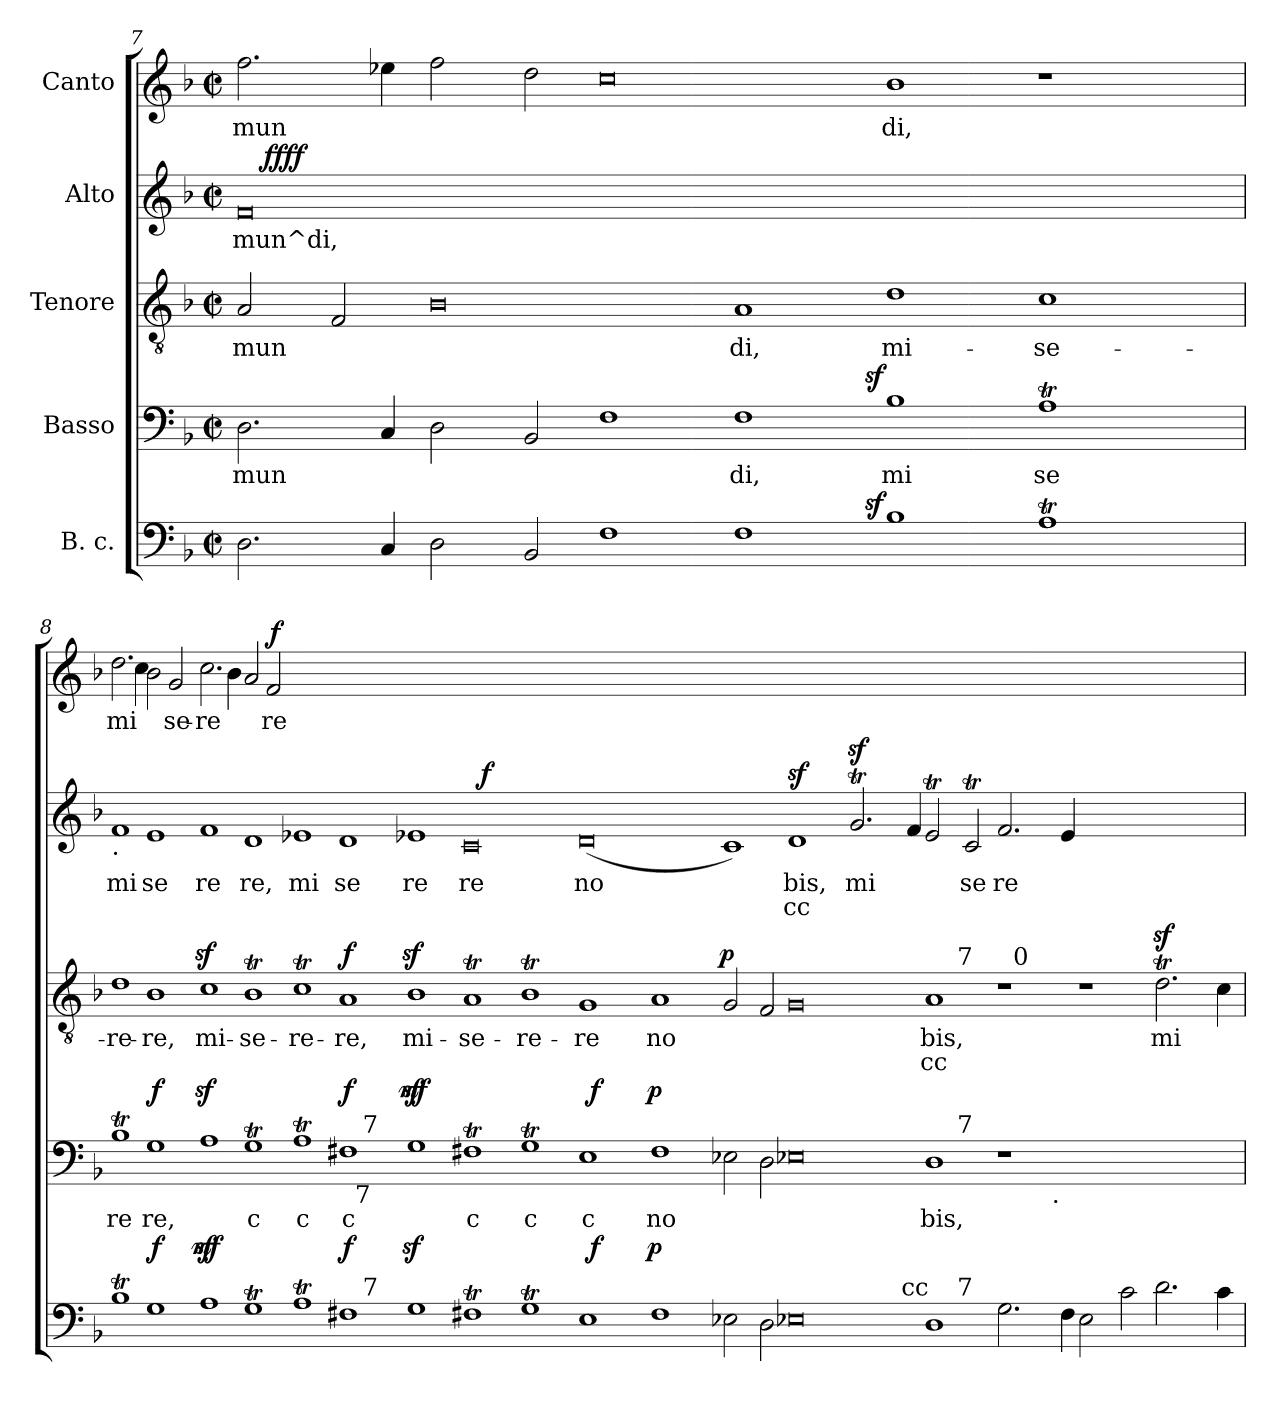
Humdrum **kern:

**kern	**dynam	**kern	**text	**dynam	**kern	**text	**text	**dynam	**kern	**text	**text	**dynam	**kern	**text	**dynam
*part5	*part5	*part4	*part4	*part4	*part3	*part3	*part3	*part3	*part2	*part2	*part2	*part2	*part1	*part1	*part1
*staff5	*staff5	*staff4	*staff4	*staff4	*staff3	*staff3	*staff3	*staff3	*staff2	*staff2	*staff2	*staff2	*staff1	*staff1	*staff1
*I"B. c.	*	*I"Basso	*	*	*I"Tenore	*	*	*	*I"Alto	*	*	*	*I"Canto	*	*
*clefF4	*	*clefF4	*	*	*clefGv2	*	*	*	*clefG2	*	*	*	*clefG2	*	*
*k[b-]	*	*k[b-]	*	*	*k[b-]	*	*	*	*k[b-]	*	*	*	*k[b-]	*	*
*F:	*	*F:	*	*	*F:	*	*	*	*F:	*	*	*	*F:	*	*
*M2/2	*	*M2/2	*	*	*M2/2	*	*	*	*M2/2	*	*	*	*M2/2	*	*
*met(c|)	*	*met(c|)	*	*	*met(c|)	*	*	*	*met(c|)	*	*	*	*met(c|)	*	*
=7	=7	=7	=7	=7	=7	=7	=7	=7	=7	=7	=7	=7	=7	=7	=7
!	!	!	!LO:LY:b:cj	!	!	!LO:LY:b:cj	!	!	!	!LO:LY:b:cj	!	!	!	!LO:LY:b:cj	!
*^	*	*^	*	*	*	*	*	*	*^	*	*	*	*	*	*
2.D\	1ryy	.	2.D\	1ryy	mun	.	2A/	mun-	.	.	0f	16.ryy	mun^di,	.	.	2.ff\	mun	.
!	!	!	!	!	!	!	!	!	!	!	!	!	!	!	!LO:DY:b	!	!	!
.	.	.	.	.	.	.	.	.	.	.	.	1ryy	.	.	ffff	.	.	.
!	!	!	!	!	!	!	!	!LO:LY:b:cj	!	!	!	!	!	!	!	!	!	!
.	.	.	.	.	.	.	2F/	--	.	.	.	.	.	.	.	.	.	.
!	!	!	!	!	!LO:LY:b:cj	!	!	!	!	!	!	!	!	!	!	!	!LO:LY:b:cj	!
4C/	.	.	4C/	.	.	.	.	.	.	.	.	.	.	.	.	4ee-X\	.	.
!	!	!	!	!	!LO:LY:b:cj	!	!	!LO:LY:b:cj	!	!	!	!	!	!	!	!	!LO:LY:b:cj	!
2D\	1ryy	.	2D\	1ryy	.	.	0B-	--	.	.	.	.	.	.	.	2ff\	.	.
.	.	.	.	.	.	.	.	.	.	.	.	1ryy	.	.	.	.	.	.
!	!	!	!	!	!LO:LY:b:cj	!	!	!	!	!	!	!	!	!	!	!	!LO:LY:b:cj	!
2BB-/	.	.	2BB-/	.	.	.	.	.	.	.	.	.	.	.	.	2dd\	.	.
!	!	!	!	!	!LO:LY:b:cj	!	!	!	!	!	!	!	!	!	!	!	!LO:LY:b:cj	!
1F	1ryy	.	1F	1ryy	.	.	.	.	.	.	00ryy	.	.	.	.	0cc	.	.
.	.	.	.	.	.	.	.	.	.	.	.	1ryy	.	.	.	.	.	.
!	!	!	!	!	!LO:LY:b:cj	!	!	!LO:LY:b:cj	!	!	!	!	!	!	!	!	!	!
1F	2...ryy	.	1F	2...ryy	di,	.	1A	-di,	.	.	.	.	.	.	.	.	.	.
.	.	.	.	.	.	.	.	.	.	.	.	1ryy	.	.	.	.	.	.
!	!	!LO:DY:a	!	!	!	!LO:DY:a	!	!	!	!	!	!	!	!	!	!	!	!
.	1ryy	sf	.	1ryy	.	sf	.	.	.	.	.	.	.	.	.	.	.	.
!	!	!	!	!	!LO:LY:b:cj	!	!	!LO:LY:b:cj	!	!	!	!	!	!	!	!	!LO:LY:b:cj	!
1B->	.	.	1B->	.	mi	.	1d	mi-	.	.	.	.	.	.	.	1b-	di,	.
.	.	.	.	.	.	.	.	.	.	.	.	1ryy	.	.	.	.	.	.
.	1ryy	.	.	1ryy	.	.	.	.	.	.	.	.	.	.	.	.	.	.
!	!	!	!	!	!LO:LY:b:cj	!	!	!LO:LY:b:cj	!	!	!	!	!	!	!	!	!	!
1At	.	.	1At	.	se	.	1c	-se-	.	.	.	.	.	.	.	1r	.	.
.	.	.	.	.	.	.	.	.	.	.	.	2ryy	.	.	.	.	.	.
.	.	.	.	.	.	.	.	.	.	.	.	4ryy	.	.	.	.	.	.
.	.	.	.	.	.	.	.	.	.	.	.	8ryy	.	.	.	.	.	.
.	16ryy	.	.	16ryy	.	.	.	.	.	.	.	.	.	.	.	.	.	.
.	.	.	.	.	.	.	.	.	.	.	.	32ryy	.	.	.	.	.	.
!!LO:PB:g=z
=8	=8	=8	=8	=8	=8	=8	=8	=8	=8	=8	=8	=8	=8	=8	=8	=8	=8	=8
!	!	!	!	!	!	!	!	!	!	!	!	!	!	!	!	!LO:TX:b:t=.	!	!
!	!	!	!	!	!	!	!	!	!	!	!	!	!	!	!	!LO:TX:b:t=.	!	!
!	!	!	!	!	!	!	!	!	!	!	!	!	!	!	!	!LO:TX:b:t=.	!	!
!	!	!	!	!	!	!	!	!	!	!	!	!	!	!	!	!LO:TX:b:t=.	!	!
!	!	!	!	!	!	!	!	!	!	!	!	!	!	!	!	!LO:TX:b:t=.	!	!
!	!	!	!	!	!	!	!	!	!	!	!	!	!	!	!	!LO:TX:b:t=.	!	!
!	!	!	!	!	!	!	!	!	!	!	!	!	!	!	!	!LO:TX:b:t=.	!	!
!	!	!	!	!	!	!	!	!	!	!	!LO:TX:b:t=.	!	!	!	!	!	!	!
!	!	!	!	!	!LO:LY:b:cj	!	!	!LO:LY:b:cj	!LO:LY:b:cj	!	!	!	!LO:LY:b:cj	!LO:LY:b:cj	!	!	!LO:LY:b:cj	!
*^	*	*	*^	*	*	*	*^	*	*	*	*	*	*	*	*	*^	*	*
*	*	*^	*	*	*	*^	*	*	*	*^	*	*	*	*	*	*	*	*	*	*	*	*
*	*	*	*^	*	*	*	*	*^	*	*	*	*	*^	*	*	*	*	*	*	*	*	*	*	*	*
*	*	*	*	*^	*	*	*	*	*	*^	*	*	*	*	*	*^	*	*	*	*	*	*	*	*	*	*	*	*
*	*	*	*	*	*^	*	*	*	*	*	*	*^	*	*	*	*	*	*	*^	*	*	*	*	*	*	*	*	*	*	*	*
*	*	*	*	*	*	*^	*	*	*	*	*	*	*	*^	*	*	*	*	*	*	*	*	*	*	*	*	*	*	*	*	*	*	*	*
*	*	*	*	*	*	*	*^	*	*	*	*	*	*	*	*	*^	*	*	*	*	*	*	*	*	*	*	*	*	*	*	*	*	*	*	*	*
*	*	*	*	*	*	*	*	*^	*	*	*	*	*	*	*	*	*	*^	*	*	*	*	*	*	*	*	*	*	*	*	*	*	*	*	*	*	*	*
*	*	*	*	*	*	*	*	*	*	*	*	*	*	*	*	*	*	*	*	*^	*	*	*	*	*	*	*	*	*	*	*	*	*	*	*	*	*	*	*	*
1B-T>	1ryy	1ryy	1ryy	1ryy	1ryy	1ryy	1ryy	1ryy	1ryy	.	1B-T>	1ryy	1ryy	1ryy	1ryy	1ryy	1ryy	1ryy	1ryy	1ryy	1ryy	re	.	1d	1ryy	1ryy	1ryy	1ryy	1ryy	-re-	-	.	1f	1ryy	mi	.	.	2.dd<\	1ryy	mi-	.
!	!	!	!	!	!	!	!	!	!	!	!	!	!	!	!	!	!	!	!	!	!	!	!	!	!	!	!	!	!	!	!	!	!	!	!	!	!	!	!	!LO:LY:b:cj	!
.	.	.	.	.	.	.	.	.	.	.	.	.	.	.	.	.	.	.	.	.	.	.	.	.	.	.	.	.	.	.	.	.	.	.	.	.	.	4cc\	.	--	.
!	!	!	!	!	!	!	!	!	!	!	!	!	!	!	!	!	!	!	!	!	!	!LO:LY:b:cj	!	!	!	!	!	!	!	!LO:LY:b:cj	!LO:LY:b:cj	!	!	!	!LO:LY:b:cj	!LO:LY:b:cj	!	!	!	!LO:LY:b:cj	!
1G	16ryy	2ryy	2...ryy	1ryy	1ryy	1ryy	1ryy	1ryy	1ryy	.	1G	16ryy	2...ryy	1ryy	1ryy	1ryy	1ryy	1ryy	1ryy	1ryy	1ryy	re,	.	1B-	2...ryy	1ryy	1ryy	1ryy	1ryy	re,	.	.	1e	1ryy	se	.	.	2b-\	1ryy	--	.
!	!	!	!	!	!	!	!	!	!	!LO:DY:a	!	!	!	!	!	!	!	!	!	!	!	!	!LO:DY:a	!	!	!	!	!	!	!	!	!	!	!	!	!	!	!	!	!	!
.	1ryy	.	.	.	.	.	.	.	.	f	.	1ryy	.	.	.	.	.	.	.	.	.	.	f	.	.	.	.	.	.	.	.	.	.	.	.	.	.	.	.	.	.
!	!	!	!	!	!	!	!	!	!	!	!	!	!	!	!	!	!	!	!	!	!	!	!	!	!	!	!	!	!	!	!	!	!	!	!	!	!	!	!	!LO:LY:b:cj	!
.	.	4ryy	.	.	.	.	.	.	.	.	.	.	.	.	.	.	.	.	.	.	.	.	.	.	.	.	.	.	.	.	.	.	.	.	.	.	.	2g/	.	-se-	.
.	.	8ryy	.	.	.	.	.	.	.	.	.	.	.	.	.	.	.	.	.	.	.	.	.	.	.	.	.	.	.	.	.	.	.	.	.	.	.	.	.	.	.
.	.	32.ryy	.	.	.	.	.	.	.	.	.	.	.	.	.	.	.	.	.	.	.	.	.	.	.	.	.	.	.	.	.	.	.	.	.	.	.	.	.	.	.
!	!	!	!	!	!	!	!	!	!	!LO:DY:a	!	!	!	!	!	!	!	!	!	!	!	!	!	!	!	!	!	!	!	!	!	!	!	!	!	!	!	!	!	!	!
.	.	1ryy	.	.	.	.	.	.	.	mf	.	.	.	.	.	.	.	.	.	.	.	.	.	.	.	.	.	.	.	.	.	.	.	.	.	.	.	.	.	.	.
!	!	!	!	!	!	!	!	!	!	!LO:DY:a	!	!	!	!	!	!	!	!	!	!	!	!	!LO:DY:a	!	!	!	!	!	!	!	!	!LO:DY:a	!	!	!	!	!	!	!	!	!
.	.	.	1ryy	.	.	.	.	.	.	sf	.	.	1ryy	.	.	.	.	.	.	.	.	.	sf	.	1ryy	.	.	.	.	.	.	sf	.	.	.	.	.	.	.	.	.
!	!	!	!	!	!	!	!	!	!	!	!	!	!	!	!	!	!	!	!	!	!	!LO:LY:b:cj	!	!	!	!	!	!	!	!LO:LY:b:cj	!LO:LY:b:cj	!	!	!	!LO:LY:b:cj	!LO:LY:b:cj	!	!	!	!LO:LY:b:cj	!
1A>	.	.	.	1ryy	1ryy	1ryy	1ryy	1ryy	1ryy	.	1A>	.	.	1ryy	1ryy	1ryy	1ryy	1ryy	1ryy	1ryy	1ryy	.	.	1c>	.	1ryy	1ryy	1ryy	1ryy	mi-	-	.	1f	1ryy	re	.	.	2.cc\	1ryy	-re-	.
.	1ryy	.	.	.	.	.	.	.	.	.	.	1ryy	.	.	.	.	.	.	.	.	.	.	.	.	.	.	.	.	.	.	.	.	.	.	.	.	.	.	.	.	.
!	!	!	!	!	!	!	!	!	!	!	!	!	!	!	!	!	!	!	!	!	!	!	!	!	!	!	!	!	!	!	!	!	!	!	!	!	!	!	!	!LO:LY:b:cj	!
.	.	.	.	.	.	.	.	.	.	.	.	.	.	.	.	.	.	.	.	.	.	.	.	.	.	.	.	.	.	.	.	.	.	.	.	.	.	4b-\	.	--	.
.	.	1ryy	.	.	.	.	.	.	.	.	.	.	.	.	.	.	.	.	.	.	.	.	.	.	.	.	.	.	.	.	.	.	.	.	.	.	.	.	.	.	.
.	.	.	1ryy	.	.	.	.	.	.	.	.	.	1ryy	.	.	.	.	.	.	.	.	.	.	.	1ryy	.	.	.	.	.	.	.	.	.	.	.	.	.	.	.	.
!	!	!	!	!	!	!	!	!	!	!	!	!	!	!	!	!	!	!	!	!	!	!LO:LY:b:cj	!	!	!	!	!	!	!	!LO:LY:b:cj	!LO:LY:b:cj	!	!	!	!LO:LY:b:cj	!LO:LY:b:cj	!	!	!	!LO:LY:b:cj	!
1GT	.	.	.	1ryy	1ryy	1ryy	1ryy	1ryy	1ryy	.	1GT	.	.	1ryy	1ryy	1ryy	1ryy	1ryy	1ryy	1ryy	1ryy	c	.	1B-T	.	1ryy	1ryy	1ryy	1ryy	se-	-	.	1d	1ryy	re,	.	.	2a/	2ryy	--	.
.	1ryy	.	.	.	.	.	.	.	.	.	.	1ryy	.	.	.	.	.	.	.	.	.	.	.	.	.	.	.	.	.	.	.	.	.	.	.	.	.	.	.	.	.
!	!	!	!	!	!	!	!	!	!	!	!	!	!	!	!	!	!	!	!	!	!	!	!	!	!	!	!	!	!	!	!	!	!	!	!	!	!	!	!	!LO:LY:b:cj	!
.	.	.	.	.	.	.	.	.	.	.	.	.	.	.	.	.	.	.	.	.	.	.	.	.	.	.	.	.	.	.	.	.	.	.	.	.	.	2f/	32.ryy	-re	.
!	!	!	!	!	!	!	!	!	!	!	!	!	!	!	!	!	!	!	!	!	!	!	!	!	!	!	!	!	!	!	!	!	!	!	!	!	!	!	!	!	!LO:DY:b
.	.	.	.	.	.	.	.	.	.	.	.	.	.	.	.	.	.	.	.	.	.	.	.	.	.	.	.	.	.	.	.	.	.	.	.	.	.	.	1ryy	.	f
.	.	1ryy	.	.	.	.	.	.	.	.	.	.	.	.	.	.	.	.	.	.	.	.	.	.	.	.	.	.	.	.	.	.	.	.	.	.	.	.	.	.	.
.	.	.	1ryy	.	.	.	.	.	.	.	.	.	1ryy	.	.	.	.	.	.	.	.	.	.	.	1ryy	.	.	.	.	.	.	.	.	.	.	.	.	.	.	.	.
!	!	!	!	!	!	!	!	!	!	!	!	!	!	!	!	!	!	!	!	!	!	!LO:LY:b:cj	!	!	!	!	!	!	!	!LO:LY:b:cj	!LO:LY:b:cj	!	!	!	!LO:LY:b:cj	!LO:LY:b:cj	!	!	!	!	!
1At>	.	.	.	1ryy	1ryy	1ryy	1ryy	1ryy	1ryy	.	1At>	.	.	1ryy	1ryy	1ryy	1ryy	1ryy	1ryy	1ryy	1ryy	c	.	1cT>	.	1ryy	1ryy	1ryy	1ryy	re-	-	.	1e-X	1ryy	mi	.	.	1%14ryy	.	.	.
.	1ryy	.	.	.	.	.	.	.	.	.	.	1ryy	.	.	.	.	.	.	.	.	.	.	.	.	.	.	.	.	.	.	.	.	.	.	.	.	.	.	.	.	.
.	.	.	.	.	.	.	.	.	.	.	.	.	.	.	.	.	.	.	.	.	.	.	.	.	.	.	.	.	.	.	.	.	.	.	.	.	.	.	1ryy	.	.
.	.	1ryy	.	.	.	.	.	.	.	.	.	.	.	.	.	.	.	.	.	.	.	.	.	.	.	.	.	.	.	.	.	.	.	.	.	.	.	.	.	.	.
.	.	.	1ryy	.	.	.	.	.	.	.	.	.	1ryy	.	.	.	.	.	.	.	.	.	.	.	1ryy	.	.	.	.	.	.	.	.	.	.	.	.	.	.	.	.
!	!	!	!	!	!	!	!	!	!	!	!	!	!	!	!	!	!	!	!	!	!	!LO:LY:b:cj	!	!	!	!	!	!	!	!LO:LY:b:cj	!LO:LY:b:cj	!	!	!	!LO:LY:b:cj	!LO:LY:b:cj	!	!	!	!	!
1F#X	.	.	.	32.ryy	1ryy	1ryy	4ryy	1ryy	1ryy	.	1F#X	.	.	32.ryy	2ryy	1ryy	1ryy	8..ryy	4ryy	1ryy	1ryy	c	.	1A	.	32.ryy	1ryy	1ryy	1ryy	re,	.	.	1d	1ryy	se	.	.	.	.	.	.
!	!	!	!	!	!	!	!	!	!	!LO:DY:a	!	!	!	!	!	!	!	!	!	!	!	!	!LO:DY:a	!	!	!	!	!	!	!	!	!LO:DY:a	!	!	!	!	!	!	!	!	!
.	.	.	.	1ryy	.	.	.	.	.	f	.	.	.	1ryy	.	.	.	.	.	.	.	.	f	.	.	1ryy	.	.	.	.	.	f	.	.	.	.	.	.	.	.	.
.	1ryy	.	.	.	.	.	.	.	.	.	.	1ryy	.	.	.	.	.	.	.	.	.	.	.	.	.	.	.	.	.	.	.	.	.	.	.	.	.	.	.	.	.
!	!	!	!	!	!	!	!	!	!	!	!	!	!	!	!	!	!	!LO:TX:b:t=7	!	!	!	!	!	!	!	!	!	!	!	!	!	!	!	!	!	!	!	!	!	!	!
.	.	.	.	.	.	.	.	.	.	.	.	.	.	.	.	.	.	1ryy	.	.	.	.	.	.	.	.	.	.	.	.	.	.	.	.	.	.	.	.	.	.	.
.	.	.	.	.	.	.	32.ryy	.	.	.	.	.	.	.	.	.	.	.	32.ryy	.	.	.	.	.	.	.	.	.	.	.	.	.	.	.	.	.	.	.	.	.	.
!	!	!	!	!	!	!	!	!	!	!	!	!	!	!	!	!	!	!	!LO:TX:a:t=7	!	!	!	!	!	!	!	!	!	!	!	!	!	!	!	!	!	!	!	!	!	!
!	!	!	!	!	!	!	!LO:TX:a:t=7	!	!	!	!	!	!	!	!	!	!	!	!	!	!	!	!	!	!	!	!	!	!	!	!	!	!	!	!	!	!	!	!	!	!
.	.	.	.	.	.	.	1ryy	.	.	.	.	.	.	.	.	.	.	.	1ryy	.	.	.	.	.	.	.	.	.	.	.	.	.	.	.	.	.	.	.	.	.	.
.	.	.	.	.	.	.	.	.	.	.	.	.	.	.	4ryy	.	.	.	.	.	.	.	.	.	.	.	.	.	.	.	.	.	.	.	.	.	.	.	.	.	.
.	.	.	.	.	.	.	.	.	.	.	.	.	.	.	.	.	.	.	.	.	.	.	.	.	.	.	.	.	.	.	.	.	.	.	.	.	.	.	1ryy	.	.
.	.	.	.	.	.	.	.	.	.	.	.	.	.	.	8ryy	.	.	.	.	.	.	.	.	.	.	.	.	.	.	.	.	.	.	.	.	.	.	.	.	.	.
.	.	.	.	.	.	.	.	.	.	.	.	.	.	.	32.ryy	.	.	.	.	.	.	.	.	.	.	.	.	.	.	.	.	.	.	.	.	.	.	.	.	.	.
!	!	!	!	!	!	!	!	!	!	!	!	!	!	!	!	!	!	!	!	!	!	!	!LO:DY:b	!	!	!	!	!	!	!	!	!	!	!	!	!	!	!	!	!	!
.	.	1ryy	.	.	.	.	.	.	.	.	.	.	.	.	1ryy	.	.	.	.	.	.	.	mf	.	.	.	.	.	.	.	.	.	.	.	.	.	.	.	.	.	.
!	!	!	!	!	!	!	!	!	!	!LO:DY:a	!	!	!	!	!	!	!	!	!	!	!	!	!LO:DY:a	!	!	!	!	!	!	!	!	!LO:DY:a	!	!	!	!	!	!	!	!	!
.	.	.	1ryy	.	.	.	.	.	.	sf	.	.	1ryy	.	.	.	.	.	.	.	.	.	sf	.	1ryy	.	.	.	.	.	.	sf	.	.	.	.	.	.	.	.	.
!	!	!	!	!	!	!	!	!	!	!	!	!	!	!	!	!	!	!	!	!	!	!LO:LY:b:cj	!	!	!	!	!	!	!	!LO:LY:b:cj	!LO:LY:b:cj	!	!	!	!LO:LY:b:cj	!LO:LY:b:cj	!	!	!	!	!
1G>	.	.	.	.	1ryy	1ryy	.	1ryy	1ryy	.	1G>	.	.	.	.	1ryy	1ryy	.	.	1ryy	1ryy	.	.	1B->	.	.	1ryy	1ryy	1ryy	mi-	-	.	1e-X	1ryy	re	.	.	.	.	.	.
.	.	.	.	1ryy	.	.	.	.	.	.	.	.	.	1ryy	.	.	.	.	.	.	.	.	.	.	.	1ryy	.	.	.	.	.	.	.	.	.	.	.	.	.	.	.
.	1ryy	.	.	.	.	.	.	.	.	.	.	1ryy	.	.	.	.	.	.	.	.	.	.	.	.	.	.	.	.	.	.	.	.	.	.	.	.	.	.	.	.	.
.	.	.	.	.	.	.	.	.	.	.	.	.	.	.	.	.	.	1ryy	.	.	.	.	.	.	.	.	.	.	.	.	.	.	.	.	.	.	.	.	.	.	.
.	.	.	.	.	.	.	1ryy	.	.	.	.	.	.	.	.	.	.	.	1ryy	.	.	.	.	.	.	.	.	.	.	.	.	.	.	.	.	.	.	.	.	.	.
.	.	.	.	.	.	.	.	.	.	.	.	.	.	.	.	.	.	.	.	.	.	.	.	.	.	.	.	.	.	.	.	.	.	.	.	.	.	.	1ryy	.	.
.	.	1ryy	.	.	.	.	.	.	.	.	.	.	.	.	1ryy	.	.	.	.	.	.	.	.	.	.	.	.	.	.	.	.	.	.	.	.	.	.	.	.	.	.
.	.	.	1ryy	.	.	.	.	.	.	.	.	.	1ryy	.	.	.	.	.	.	.	.	.	.	.	1ryy	.	.	.	.	.	.	.	.	.	.	.	.	.	.	.	.
!	!	!	!	!	!	!	!	!	!	!	!	!	!	!	!	!	!	!	!	!	!	!LO:LY:b:cj	!	!	!	!	!	!	!	!LO:LY:b:cj	!LO:LY:b:cj	!	!	!	!LO:LY:b:cj	!LO:LY:b:cj	!	!	!	!	!
1F#Xt	.	.	.	.	1ryy	1ryy	.	1ryy	1ryy	.	1F#Xt	.	.	.	.	1ryy	1ryy	.	.	1ryy	1ryy	c	.	1At	.	.	1ryy	1ryy	1ryy	se-	-	.	0c	8...ryy	re	.	.	.	.	.	.
.	.	.	.	1ryy	.	.	.	.	.	.	.	.	.	1ryy	.	.	.	.	.	.	.	.	.	.	.	1ryy	.	.	.	.	.	.	.	.	.	.	.	.	.	.	.
.	1ryy	.	.	.	.	.	.	.	.	.	.	1ryy	.	.	.	.	.	.	.	.	.	.	.	.	.	.	.	.	.	.	.	.	.	.	.	.	.	.	.	.	.
.	.	.	.	.	.	.	.	.	.	.	.	.	.	.	.	.	.	1ryy	.	.	.	.	.	.	.	.	.	.	.	.	.	.	.	.	.	.	.	.	.	.	.
!	!	!	!	!	!	!	!	!	!	!	!	!	!	!	!	!	!	!	!	!	!	!	!	!	!	!	!	!	!	!	!	!	!	!	!	!	!LO:DY:b	!	!	!	!
.	.	.	.	.	.	.	.	.	.	.	.	.	.	.	.	.	.	.	.	.	.	.	.	.	.	.	.	.	.	.	.	.	.	1ryy	.	.	f	.	.	.	.
.	.	.	.	.	.	.	1ryy	.	.	.	.	.	.	.	.	.	.	.	1ryy	.	.	.	.	.	.	.	.	.	.	.	.	.	.	.	.	.	.	.	.	.	.
.	.	.	.	.	.	.	.	.	.	.	.	.	.	.	.	.	.	.	.	.	.	.	.	.	.	.	.	.	.	.	.	.	.	.	.	.	.	.	1ryy	.	.
.	.	1ryy	.	.	.	.	.	.	.	.	.	.	.	.	1ryy	.	.	.	.	.	.	.	.	.	.	.	.	.	.	.	.	.	.	.	.	.	.	.	.	.	.
.	.	.	1ryy	.	.	.	.	.	.	.	.	.	1ryy	.	.	.	.	.	.	.	.	.	.	.	1ryy	.	.	.	.	.	.	.	.	.	.	.	.	.	.	.	.
!	!	!	!	!	!	!	!	!	!	!	!	!	!	!	!	!	!	!	!	!	!	!LO:LY:b:cj	!	!	!	!	!	!	!	!LO:LY:b:cj	!LO:LY:b:cj	!	!	!	!	!	!	!	!	!	!
1GT>	.	.	.	.	1ryy	1ryy	.	1ryy	1ryy	.	1GT>	.	.	.	.	1ryy	1ryy	.	.	1ryy	1ryy	c	.	1B-T>	.	.	1ryy	1ryy	1ryy	re-	-	.	.	.	.	.	.	.	.	.	.
.	.	.	.	1ryy	.	.	.	.	.	.	.	.	.	1ryy	.	.	.	.	.	.	.	.	.	.	.	1ryy	.	.	.	.	.	.	.	.	.	.	.	.	.	.	.
.	1ryy	.	.	.	.	.	.	.	.	.	.	1ryy	.	.	.	.	.	.	.	.	.	.	.	.	.	.	.	.	.	.	.	.	.	.	.	.	.	.	.	.	.
.	.	.	.	.	.	.	.	.	.	.	.	.	.	.	.	.	.	1ryy	.	.	.	.	.	.	.	.	.	.	.	.	.	.	.	.	.	.	.	.	.	.	.
.	.	.	.	.	.	.	.	.	.	.	.	.	.	.	.	.	.	.	.	.	.	.	.	.	.	.	.	.	.	.	.	.	.	1ryy	.	.	.	.	.	.	.
.	.	.	.	.	.	.	1ryy	.	.	.	.	.	.	.	.	.	.	.	1ryy	.	.	.	.	.	.	.	.	.	.	.	.	.	.	.	.	.	.	.	.	.	.
.	.	.	.	.	.	.	.	.	.	.	.	.	.	.	.	.	.	.	.	.	.	.	.	.	.	.	.	.	.	.	.	.	.	.	.	.	.	.	1ryy	.	.
.	.	1ryy	.	.	.	.	.	.	.	.	.	.	.	.	1ryy	.	.	.	.	.	.	.	.	.	.	.	.	.	.	.	.	.	.	.	.	.	.	.	.	.	.
.	.	.	1ryy	.	.	.	.	.	.	.	.	.	1ryy	.	.	.	.	.	.	.	.	.	.	.	1ryy	.	.	.	.	.	.	.	.	.	.	.	.	.	.	.	.
!	!	!	!	!	!	!	!	!	!	!	!	!	!	!	!	!	!	!	!	!	!	!LO:LY:b:cj	!	!	!	!	!	!	!	!LO:LY:b:cj	!LO:LY:b:cj	!	!	!	!LO:LY:b:cj	!LO:LY:b:cj	!	!	!	!	!
1E	.	.	.	.	8ryy	2ryy	.	1ryy	1ryy	.	1E	.	.	.	.	8ryy	2ryy	.	.	1ryy	1ryy	c	.	1G	.	.	1ryy	1ryy	1ryy	re	.	.	(<0d	.	no	.	.	.	.	.	.
.	.	.	.	1ryy	.	.	.	.	.	.	.	.	.	1ryy	.	.	.	.	.	.	.	.	.	.	.	1ryy	.	.	.	.	.	.	.	.	.	.	.	.	.	.	.
.	1ryy	.	.	.	.	.	.	.	.	.	.	1ryy	.	.	.	.	.	.	.	.	.	.	.	.	.	.	.	.	.	.	.	.	.	.	.	.	.	.	.	.	.
!	!	!	!	!	!	!	!	!	!	!LO:DY:a	!	!	!	!	!	!	!	!	!	!	!	!	!LO:DY:a	!	!	!	!	!	!	!	!	!	!	!	!	!	!	!	!	!	!
.	.	.	.	.	1ryy	.	.	.	.	f	.	.	.	.	.	1ryy	.	.	.	.	.	.	f	.	.	.	.	.	.	.	.	.	.	.	.	.	.	.	.	.	.
.	.	.	.	.	.	.	.	.	.	.	.	.	.	.	.	.	.	1ryy	.	.	.	.	.	.	.	.	.	.	.	.	.	.	.	.	.	.	.	.	.	.	.
.	.	.	.	.	.	.	.	.	.	.	.	.	.	.	.	.	.	.	.	.	.	.	.	.	.	.	.	.	.	.	.	.	.	1ryy	.	.	.	.	.	.	.
.	.	.	.	.	.	.	1ryy	.	.	.	.	.	.	.	.	.	.	.	1ryy	.	.	.	.	.	.	.	.	.	.	.	.	.	.	.	.	.	.	.	.	.	.
.	.	.	.	.	.	4ryy	.	.	.	.	.	.	.	.	.	.	4ryy	.	.	.	.	.	.	.	.	.	.	.	.	.	.	.	.	.	.	.	.	.	.	.	.
.	.	.	.	.	.	.	.	.	.	.	.	.	.	.	.	.	.	.	.	.	.	.	.	.	.	.	.	.	.	.	.	.	.	.	.	.	.	.	1ryy	.	.
.	.	.	.	.	.	8ryy	.	.	.	.	.	.	.	.	.	.	8ryy	.	.	.	.	.	.	.	.	.	.	.	.	.	.	.	.	.	.	.	.	.	.	.	.
.	.	.	.	.	.	16ryy	.	.	.	.	.	.	.	.	.	.	16ryy	.	.	.	.	.	.	.	.	.	.	.	.	.	.	.	.	.	.	.	.	.	.	.	.
.	.	1ryy	.	.	.	.	.	.	.	.	.	.	.	.	1ryy	.	.	.	.	.	.	.	.	.	.	.	.	.	.	.	.	.	.	.	.	.	.	.	.	.	.
.	.	.	1ryy	.	.	64ryy	.	.	.	.	.	.	1ryy	.	.	.	64ryy	.	.	.	.	.	.	.	1ryy	.	.	.	.	.	.	.	.	.	.	.	.	.	.	.	.
!	!	!	!	!	!	!	!	!	!	!LO:DY:a	!	!	!	!	!	!	!	!	!	!	!	!	!LO:DY:a	!	!	!	!	!	!	!	!	!	!	!	!	!	!	!	!	!	!
.	.	.	.	.	.	1ryy	.	.	.	p	.	.	.	.	.	.	1ryy	.	.	.	.	.	p	.	.	.	.	.	.	.	.	.	.	.	.	.	.	.	.	.	.
!	!	!	!	!	!	!	!	!	!	!	!	!	!	!	!	!	!	!	!	!	!	!LO:LY:b:cj	!	!	!	!	!	!	!	!LO:LY:b:cj	!LO:LY:b:cj	!	!	!	!	!	!	!	!	!	!
1F#	.	.	.	.	.	.	.	1ryy	1ryy	.	1F#	.	.	.	.	.	.	.	.	1ryy	1ryy	no	.	1A	.	.	2ryy	1ryy	1ryy	no-	-	.	.	.	.	.	.	.	.	.	.
.	.	.	.	1ryy	.	.	.	.	.	.	.	.	.	1ryy	.	.	.	.	.	.	.	.	.	.	.	1ryy	.	.	.	.	.	.	.	.	.	.	.	.	.	.	.
.	1ryy	.	.	.	.	.	.	.	.	.	.	1ryy	.	.	.	.	.	.	.	.	.	.	.	.	.	.	.	.	.	.	.	.	.	.	.	.	.	.	.	.	.
.	.	.	.	.	1ryy	.	.	.	.	.	.	.	.	.	.	1ryy	.	.	.	.	.	.	.	.	.	.	.	.	.	.	.	.	.	.	.	.	.	.	.	.	.
.	.	.	.	.	.	.	.	.	.	.	.	.	.	.	.	.	.	1ryy	.	.	.	.	.	.	.	.	.	.	.	.	.	.	.	.	.	.	.	.	.	.	.
.	.	.	.	.	.	.	.	.	.	.	.	.	.	.	.	.	.	.	.	.	.	.	.	.	.	.	.	.	.	.	.	.	.	1ryy	.	.	.	.	.	.	.
.	.	.	.	.	.	.	1ryy	.	.	.	.	.	.	.	.	.	.	.	1ryy	.	.	.	.	.	.	.	.	.	.	.	.	.	.	.	.	.	.	.	.	.	.
.	.	.	.	.	.	.	.	.	.	.	.	.	.	.	.	.	.	.	.	.	.	.	.	.	.	.	4ryy	.	.	.	.	.	.	.	.	.	.	.	.	.	.
.	.	.	.	.	.	.	.	.	.	.	.	.	.	.	.	.	.	.	.	.	.	.	.	.	.	.	.	.	.	.	.	.	.	.	.	.	.	.	1ryy	.	.
.	.	.	.	.	.	.	.	.	.	.	.	.	.	.	.	.	.	.	.	.	.	.	.	.	.	.	8ryy	.	.	.	.	.	.	.	.	.	.	.	.	.	.
.	.	.	.	.	.	.	.	.	.	.	.	.	.	.	.	.	.	.	.	.	.	.	.	.	.	.	16ryy	.	.	.	.	.	.	.	.	.	.	.	.	.	.
.	.	1ryy	.	.	.	.	.	.	.	.	.	.	.	.	1ryy	.	.	.	.	.	.	.	.	.	.	.	.	.	.	.	.	.	.	.	.	.	.	.	.	.	.
.	.	.	1ryy	.	.	.	.	.	.	.	.	.	1ryy	.	.	.	.	.	.	.	.	.	.	.	1ryy	.	64ryy	.	.	.	.	.	.	.	.	.	.	.	.	.	.
!	!	!	!	!	!	!	!	!	!	!	!	!	!	!	!	!	!	!	!	!	!	!	!	!	!	!	!	!	!	!	!	!LO:DY:a	!	!	!	!	!	!	!	!	!
.	.	.	.	.	.	1ryy	.	.	.	.	.	.	.	.	.	.	1ryy	.	.	.	.	.	.	.	.	.	1ryy	.	.	.	.	p	.	.	.	.	.	.	.	.	.
!	!	!	!	!	!	!	!	!	!	!	!	!	!	!	!	!	!	!	!	!	!	!LO:LY:b:cj	!	!	!	!	!	!	!	!LO:LY:b:cj	!LO:LY:b:cj	!	!	!	!LO:LY:b:cj	!LO:LY:b:cj	!	!	!	!	!
2E-X\	.	.	.	.	.	.	.	1ryy	1ryy	.	2E-X\	.	.	.	.	.	.	.	.	1ryy	1ryy	.	.	2G/	.	.	.	1ryy	1ryy	-	-	.	1c)	.	.	.	.	.	.	.	.
.	.	.	.	1ryy	.	.	.	.	.	.	.	.	.	1ryy	.	.	.	.	.	.	.	.	.	.	.	1ryy	.	.	.	.	.	.	.	.	.	.	.	.	.	.	.
.	1ryy	.	.	.	.	.	.	.	.	.	.	1ryy	.	.	.	.	.	.	.	.	.	.	.	.	.	.	.	.	.	.	.	.	.	.	.	.	.	.	.	.	.
.	.	.	.	.	1ryy	.	.	.	.	.	.	.	.	.	.	1ryy	.	.	.	.	.	.	.	.	.	.	.	.	.	.	.	.	.	.	.	.	.	.	.	.	.
.	.	.	.	.	.	.	.	.	.	.	.	.	.	.	.	.	.	1ryy	.	.	.	.	.	.	.	.	.	.	.	.	.	.	.	.	.	.	.	.	.	.	.
.	.	.	.	.	.	.	.	.	.	.	.	.	.	.	.	.	.	.	.	.	.	.	.	.	.	.	.	.	.	.	.	.	.	1ryy	.	.	.	.	.	.	.
.	.	.	.	.	.	.	1ryy	.	.	.	.	.	.	.	.	.	.	.	1ryy	.	.	.	.	.	.	.	.	.	.	.	.	.	.	.	.	.	.	.	.	.	.
!	!	!	!	!	!	!	!	!	!	!	!	!	!	!	!	!	!	!	!	!	!	!LO:LY:b:cj	!	!	!	!	!	!	!	!LO:LY:b:cj	!LO:LY:b:cj	!	!	!	!	!	!	!	!	!	!
2D\	.	.	.	.	.	.	.	.	.	.	2D\	.	.	.	.	.	.	.	.	.	.	.	.	2F/	.	.	.	.	.	-	-	.	.	.	.	.	.	.	.	.	.
.	.	.	.	.	.	.	.	.	.	.	.	.	.	.	.	.	.	.	.	.	.	.	.	.	.	.	.	.	.	.	.	.	.	.	.	.	.	.	1ryy	.	.
.	.	1ryy	.	.	.	.	.	.	.	.	.	.	.	.	1ryy	.	.	.	.	.	.	.	.	.	.	.	.	.	.	.	.	.	.	.	.	.	.	.	.	.	.
.	.	.	1ryy	.	.	.	.	.	.	.	.	.	1ryy	.	.	.	.	.	.	.	.	.	.	.	1ryy	.	.	.	.	.	.	.	.	.	.	.	.	.	.	.	.
.	.	.	.	.	.	1ryy	.	.	.	.	.	.	.	.	.	.	1ryy	.	.	.	.	.	.	.	.	.	1ryy	.	.	.	.	.	.	.	.	.	.	.	.	.	.
!	!	!	!	!	!	!	!	!	!	!	!	!	!	!	!	!	!	!	!	!	!	!LO:LY:b:cj	!	!	!	!	!	!	!	!LO:LY:b:cj	!LO:LY:b:cj	!	!	!	!LO:LY:b:cj	!LO:LY:b:cj	!	!	!	!	!
0E-X	.	.	.	.	.	.	.	1ryy	1ryy	.	0E-X	.	.	.	.	.	.	.	.	1ryy	1ryy	.	.	0G	.	.	.	1ryy	1ryy	-	-	.	1dz>	.	bis,	cc	.	.	.	.	.
.	.	.	.	1ryy	.	.	.	.	.	.	.	.	.	1ryy	.	.	.	.	.	.	.	.	.	.	.	1ryy	.	.	.	.	.	.	.	.	.	.	.	.	.	.	.
.	1ryy	.	.	.	.	.	.	.	.	.	.	1ryy	.	.	.	.	.	.	.	.	.	.	.	.	.	.	.	.	.	.	.	.	.	.	.	.	.	.	.	.	.
.	.	.	.	.	1ryy	.	.	.	.	.	.	.	.	.	.	1ryy	.	.	.	.	.	.	.	.	.	.	.	.	.	.	.	.	.	.	.	.	.	.	.	.	.
.	.	.	.	.	.	.	.	.	.	.	.	.	.	.	.	.	.	1ryy	.	.	.	.	.	.	.	.	.	.	.	.	.	.	.	.	.	.	.	.	.	.	.
.	.	.	.	.	.	.	.	.	.	.	.	.	.	.	.	.	.	.	.	.	.	.	.	.	.	.	.	.	.	.	.	.	.	1ryy	.	.	.	.	.	.	.
.	.	.	.	.	.	.	1ryy	.	.	.	.	.	.	.	.	.	.	.	1ryy	.	.	.	.	.	.	.	.	.	.	.	.	.	.	.	.	.	.	.	.	.	.
.	.	.	.	.	.	.	.	.	.	.	.	.	.	.	.	.	.	.	.	.	.	.	.	.	.	.	.	.	.	.	.	.	.	.	.	.	.	.	1ryy	.	.
.	.	1ryy	.	.	.	.	.	.	.	.	.	.	.	.	1ryy	.	.	.	.	.	.	.	.	.	.	.	.	.	.	.	.	.	.	.	.	.	.	.	.	.	.
.	.	.	1ryy	.	.	.	.	.	.	.	.	.	1ryy	.	.	.	.	.	.	.	.	.	.	.	1ryy	.	.	.	.	.	.	.	.	.	.	.	.	.	.	.	.
.	.	.	.	.	.	1ryy	.	.	.	.	.	.	.	.	.	.	1ryy	.	.	.	.	.	.	.	.	.	1ryy	.	.	.	.	.	.	.	.	.	.	.	.	.	.
!	!	!	!	!	!	!	!	!	!	!	!	!	!	!	!	!	!	!	!	!	!	!	!	!	!	!	!	!	!	!	!	!	!	!	!LO:LY:b:cj	!LO:LY:b:cj	!	!	!	!	!
.	.	.	.	.	.	.	.	2ryy	1ryy	.	.	.	.	.	.	.	.	.	.	1ryy	1ryy	.	.	.	.	.	.	1ryy	1ryy	.	.	.	2.gz<T/	.	mi	.	.	.	.	.	.
.	.	.	.	1ryy	.	.	.	.	.	.	.	.	.	1ryy	.	.	.	.	.	.	.	.	.	.	.	1ryy	.	.	.	.	.	.	.	.	.	.	.	.	.	.	.
.	1ryy	.	.	.	.	.	.	.	.	.	.	1ryy	.	.	.	.	.	.	.	.	.	.	.	.	.	.	.	.	.	.	.	.	.	.	.	.	.	.	.	.	.
.	.	.	.	.	1ryy	.	.	.	.	.	.	.	.	.	.	1ryy	.	.	.	.	.	.	.	.	.	.	.	.	.	.	.	.	.	.	.	.	.	.	.	.	.
.	.	.	.	.	.	.	.	.	.	.	.	.	.	.	.	.	.	1ryy	.	.	.	.	.	.	.	.	.	.	.	.	.	.	.	.	.	.	.	.	.	.	.
.	.	.	.	.	.	.	.	.	.	.	.	.	.	.	.	.	.	.	.	.	.	.	.	.	.	.	.	.	.	.	.	.	.	1ryy	.	.	.	.	.	.	.
.	.	.	.	.	.	.	1ryy	.	.	.	.	.	.	.	.	.	.	.	1ryy	.	.	.	.	.	.	.	.	.	.	.	.	.	.	.	.	.	.	.	.	.	.
.	.	.	.	.	.	.	.	8ryy	.	.	.	.	.	.	.	.	.	.	.	.	.	.	.	.	.	.	.	.	.	.	.	.	.	.	.	.	.	.	.	.	.
.	.	.	.	.	.	.	.	.	.	.	.	.	.	.	.	.	.	.	.	.	.	.	.	.	.	.	.	.	.	.	.	.	.	.	.	.	.	.	1ryy	.	.
.	.	.	.	.	.	.	.	32.ryy	.	.	.	.	.	.	.	.	.	.	.	.	.	.	.	.	.	.	.	.	.	.	.	.	.	.	.	.	.	.	.	.	.
!	!	!	!	!	!	!	!	!LO:TX:a:t=cc	!	!	!	!	!	!	!	!	!	!	!	!	!	!	!	!	!	!	!	!	!	!	!	!	!	!	!	!	!	!	!	!	!
.	.	.	.	.	.	.	.	1ryy	.	.	.	.	.	.	.	.	.	.	.	.	.	.	.	.	.	.	.	.	.	.	.	.	.	.	.	.	.	.	.	.	.
!	!	!	!	!	!	!	!	!	!	!	!	!	!	!	!	!	!	!	!	!	!	!	!	!	!	!	!	!	!	!	!	!	!	!	!LO:LY:b:cj	!LO:LY:b:cj	!	!	!	!	!
.	.	.	.	.	.	.	.	.	.	.	.	.	.	.	.	.	.	.	.	.	.	.	.	.	.	.	.	.	.	.	.	.	4f/	.	.	.	.	.	.	.	.
.	.	1ryy	.	.	.	.	.	.	.	.	.	.	.	.	1ryy	.	.	.	.	.	.	.	.	.	.	.	.	.	.	.	.	.	.	.	.	.	.	.	.	.	.
.	.	.	1ryy	.	.	.	.	.	.	.	.	.	1ryy	.	.	.	.	.	.	.	.	.	.	.	1ryy	.	.	.	.	.	.	.	.	.	.	.	.	.	.	.	.
.	.	.	.	.	.	1ryy	.	.	.	.	.	.	.	.	.	.	1ryy	.	.	.	.	.	.	.	.	.	1ryy	.	.	.	.	.	.	.	.	.	.	.	.	.	.
!	!	!	!	!	!	!	!	!	!	!	!	!	!	!	!	!	!	!	!	!	!	!LO:LY:b:cj	!	!	!	!	!	!	!	!LO:LY:b:cj	!LO:LY:b:cj	!	!	!	!LO:LY:b:cj	!LO:LY:b:cj	!	!	!	!	!
1D	.	.	.	.	.	.	.	.	4.ryy	.	1D	.	.	.	.	.	.	.	.	4.ryy	1ryy	bis,	.	1A	.	.	.	4.ryy	1ryy	bis,	cc	.	2e-T>/	.	.	.	.	.	.	.	.
.	.	.	.	1ryy	.	.	.	.	.	.	.	.	.	1ryy	.	.	.	.	.	.	.	.	.	.	.	1ryy	.	.	.	.	.	.	.	.	.	.	.	.	.	.	.
.	1ryy	.	.	.	.	.	.	.	.	.	.	1ryy	.	.	.	.	.	.	.	.	.	.	.	.	.	.	.	.	.	.	.	.	.	.	.	.	.	.	.	.	.
.	.	.	.	.	1ryy	.	.	.	.	.	.	.	.	.	.	1ryy	.	.	.	.	.	.	.	.	.	.	.	.	.	.	.	.	.	.	.	.	.	.	.	.	.
.	.	.	.	.	.	.	.	.	.	.	.	.	.	.	.	.	.	1ryy	.	.	.	.	.	.	.	.	.	.	.	.	.	.	.	.	.	.	.	.	.	.	.
.	.	.	.	.	.	.	.	.	.	.	.	.	.	.	.	.	.	.	.	.	.	.	.	.	.	.	.	.	.	.	.	.	.	1ryy	.	.	.	.	.	.	.
.	.	.	.	.	.	.	1ryy	.	.	.	.	.	.	.	.	.	.	.	1ryy	.	.	.	.	.	.	.	.	.	.	.	.	.	.	.	.	.	.	.	.	.	.
!	!	!	!	!	!	!	!	!	!	!	!	!	!	!	!	!	!	!	!	!	!	!	!	!	!	!	!	!LO:TX:a:t=7	!	!	!	!	!	!	!	!	!	!	!	!	!
!	!	!	!	!	!	!	!	!	!	!	!	!	!	!	!	!	!	!	!	!LO:TX:a:t=7	!	!	!	!	!	!	!	!	!	!	!	!	!	!	!	!	!	!	!	!	!
!	!	!	!	!	!	!	!	!	!LO:TX:a:t=7	!	!	!	!	!	!	!	!	!	!	!	!	!	!	!	!	!	!	!	!	!	!	!	!	!	!	!	!	!	!	!	!
.	.	.	.	.	.	.	.	.	1ryy	.	.	.	.	.	.	.	.	.	.	1ryy	.	.	.	.	.	.	.	1ryy	.	.	.	.	.	.	.	.	.	.	.	.	.
!	!	!	!	!	!	!	!	!	!	!	!	!	!	!	!	!	!	!	!	!	!	!	!	!	!	!	!	!	!	!	!	!	!	!	!LO:LY:b:cj	!LO:LY:b:cj	!	!	!	!	!
.	.	.	.	.	.	.	.	.	.	.	.	.	.	.	.	.	.	.	.	.	.	.	.	.	.	.	.	.	.	.	.	.	2cT/	.	se	.	.	.	.	.	.
.	.	.	.	.	.	.	.	.	.	.	.	.	.	.	.	.	.	.	.	.	.	.	.	.	.	.	.	.	.	.	.	.	.	.	.	.	.	.	1ryy	.	.
.	.	.	.	.	.	.	.	1ryy	.	.	.	.	.	.	.	.	.	.	.	.	.	.	.	.	.	.	.	.	.	.	.	.	.	.	.	.	.	.	.	.	.
.	.	1ryy	.	.	.	.	.	.	.	.	.	.	.	.	1ryy	.	.	.	.	.	.	.	.	.	.	.	.	.	.	.	.	.	.	.	.	.	.	.	.	.	.
.	.	.	1ryy	.	.	.	.	.	.	.	.	.	1ryy	.	.	.	.	.	.	.	.	.	.	.	1ryy	.	.	.	.	.	.	.	.	.	.	.	.	.	.	.	.
.	.	.	.	.	.	1ryy	.	.	.	.	.	.	.	.	.	.	1ryy	.	.	.	.	.	.	.	.	.	1ryy	.	.	.	.	.	.	.	.	.	.	.	.	.	.
!	!	!	!	!	!	!	!	!	!	!	!	!	!	!	!	!	!	!	!	!	!	!	!	!	!	!	!	!	!	!	!	!	!	!	!LO:LY:b:cj	!LO:LY:b:cj	!	!	!	!	!
2.G\	.	.	.	.	.	.	.	.	.	.	1r	.	.	.	.	.	.	.	.	.	2ryy	.	.	1r	.	.	.	.	8ryy	.	.	.	2.f/	.	re	.	.	.	.	.	.
.	.	.	.	1ryy	.	.	.	.	.	.	.	.	.	1ryy	.	.	.	.	.	.	.	.	.	.	.	1ryy	.	.	.	.	.	.	.	.	.	.	.	.	.	.	.
.	1ryy	.	.	.	.	.	.	.	.	.	.	1ryy	.	.	.	.	.	.	.	.	.	.	.	.	.	.	.	.	.	.	.	.	.	.	.	.	.	.	.	.	.
.	.	.	.	.	1ryy	.	.	.	.	.	.	.	.	.	.	1ryy	.	.	.	.	.	.	.	.	.	.	.	.	32ryy	.	.	.	.	.	.	.	.	.	.	.	.
!	!	!	!	!	!	!	!	!	!	!	!	!	!	!	!	!	!	!	!	!	!	!	!	!	!	!	!	!	!LO:TX:a:t=0	!	!	!	!	!	!	!	!	!	!	!	!
.	.	.	.	.	.	.	.	.	.	.	.	.	.	.	.	.	.	.	.	.	.	.	.	.	.	.	.	.	1ryy	.	.	.	.	.	.	.	.	.	.	.	.
.	.	.	.	.	.	.	.	.	.	.	.	.	.	.	.	.	.	1ryy	.	.	.	.	.	.	.	.	.	.	.	.	.	.	.	.	.	.	.	.	.	.	.
.	.	.	.	.	.	.	.	.	.	.	.	.	.	.	.	.	.	.	.	.	.	.	.	.	.	.	.	.	.	.	.	.	.	1ryy	.	.	.	.	.	.	.
.	.	.	.	.	.	.	1ryy	.	.	.	.	.	.	.	.	.	.	.	1ryy	.	.	.	.	.	.	.	.	.	.	.	.	.	.	.	.	.	.	.	.	.	.
.	.	.	.	.	.	.	.	.	1ryy	.	.	.	.	.	.	.	.	.	.	1ryy	.	.	.	.	.	.	.	1ryy	.	.	.	.	.	.	.	.	.	.	.	.	.
.	.	.	.	.	.	.	.	.	.	.	.	.	.	.	.	.	.	.	.	.	8ryy	.	.	.	.	.	.	.	.	.	.	.	.	.	.	.	.	.	.	.	.
.	.	.	.	.	.	.	.	.	.	.	.	.	.	.	.	.	.	.	.	.	.	.	.	.	.	.	.	.	.	.	.	.	.	.	.	.	.	.	1ryy	.	.
.	.	.	.	.	.	.	.	.	.	.	.	.	.	.	.	.	.	.	.	.	64ryy	.	.	.	.	.	.	.	.	.	.	.	.	.	.	.	.	.	.	.	.
!	!	!	!	!	!	!	!	!	!	!	!	!	!	!	!	!	!	!	!	!	!LO:TX:b:t=.	!	!	!	!	!	!	!	!	!	!	!	!	!	!	!	!	!	!	!	!
.	.	.	.	.	.	.	.	.	.	.	.	.	.	.	.	.	.	.	.	.	1ryy	.	.	.	.	.	.	.	.	.	.	.	.	.	.	.	.	.	.	.	.
.	.	.	.	.	.	.	.	1ryy	.	.	.	.	.	.	.	.	.	.	.	.	.	.	.	.	.	.	.	.	.	.	.	.	.	.	.	.	.	.	.	.	.
!	!	!	!	!	!	!	!	!	!	!	!	!	!	!	!	!	!	!	!	!	!	!	!	!	!	!	!	!	!	!	!	!	!	!	!LO:LY:b:cj	!LO:LY:b:cj	!	!	!	!	!
4F#\	.	.	.	.	.	.	.	.	.	.	.	.	.	.	.	.	.	.	.	.	.	.	.	.	.	.	.	.	.	.	.	.	4e-/	.	.	.	.	.	.	.	.
.	.	1ryy	.	.	.	.	.	.	.	.	.	.	.	.	1ryy	.	.	.	.	.	.	.	.	.	.	.	.	.	.	.	.	.	.	.	.	.	.	.	.	.	.
.	.	.	1ryy	.	.	.	.	.	.	.	.	.	1ryy	.	.	.	.	.	.	.	.	.	.	.	1ryy	.	.	.	.	.	.	.	.	.	.	.	.	.	.	.	.
.	.	.	.	.	.	1ryy	.	.	.	.	.	.	.	.	.	.	1ryy	.	.	.	.	.	.	.	.	.	1ryy	.	.	.	.	.	.	.	.	.	.	.	.	.	.
2E-\	.	.	.	.	.	.	.	.	.	.	0ryy	.	.	.	.	.	.	.	.	.	.	.	.	1r	.	.	.	.	.	.	.	.	0ryy	.	.	.	.	.	.	.	.
.	.	.	.	1ryy	.	.	.	.	.	.	.	.	.	1ryy	.	.	.	.	.	.	.	.	.	.	.	1ryy	.	.	.	.	.	.	.	.	.	.	.	.	.	.	.
.	1ryy	.	.	.	.	.	.	.	.	.	.	1ryy	.	.	.	.	.	.	.	.	.	.	.	.	.	.	.	.	.	.	.	.	.	.	.	.	.	.	.	.	.
.	.	.	.	.	1...ryy	.	.	.	.	.	.	.	.	.	.	1...ryy	.	.	.	.	.	.	.	.	.	.	.	.	.	.	.	.	.	.	.	.	.	.	.	.	.
.	.	.	.	.	.	.	.	.	.	.	.	.	.	.	.	.	.	.	.	.	.	.	.	.	.	.	.	.	1ryy	.	.	.	.	.	.	.	.	.	.	.	.
.	.	.	.	.	.	.	.	.	.	.	.	.	.	.	.	.	.	1ryy	.	.	.	.	.	.	.	.	.	.	.	.	.	.	.	.	.	.	.	.	.	.	.
.	.	.	.	.	.	.	.	.	.	.	.	.	.	.	.	.	.	.	.	.	.	.	.	.	.	.	.	.	.	.	.	.	.	1ryy	.	.	.	.	.	.	.
.	.	.	.	.	.	.	1ryy	.	.	.	.	.	.	.	.	.	.	.	1ryy	.	.	.	.	.	.	.	.	.	.	.	.	.	.	.	.	.	.	.	.	.	.
.	.	.	.	.	.	.	.	.	1ryy	.	.	.	.	.	.	.	.	.	.	1ryy	.	.	.	.	.	.	.	1ryy	.	.	.	.	.	.	.	.	.	.	.	.	.
2c\	.	.	.	.	.	.	.	.	.	.	.	.	.	.	.	.	.	.	.	.	.	.	.	.	.	.	.	.	.	.	.	.	.	.	.	.	.	.	.	.	.
.	.	.	.	.	.	.	.	.	.	.	.	.	.	.	.	.	.	.	.	.	.	.	.	.	.	.	.	.	.	.	.	.	.	.	.	.	.	.	1ryy	.	.
.	.	.	.	.	.	.	.	.	.	.	.	.	.	.	.	.	.	.	.	.	1ryy	.	.	.	.	.	.	.	.	.	.	.	.	.	.	.	.	.	.	.	.
.	.	.	.	.	.	.	.	1ryy	.	.	.	.	.	.	.	.	.	.	.	.	.	.	.	.	.	.	.	.	.	.	.	.	.	.	.	.	.	.	.	.	.
.	.	1ryy	.	.	.	.	.	.	.	.	.	.	.	.	1ryy	.	.	.	.	.	.	.	.	.	.	.	.	.	.	.	.	.	.	.	.	.	.	.	.	.	.
.	.	.	1ryy	.	.	.	.	.	.	.	.	.	1ryy	.	.	.	.	.	.	.	.	.	.	.	1ryy	.	.	.	.	.	.	.	.	.	.	.	.	.	.	.	.
.	.	.	.	.	.	1ryy	.	.	.	.	.	.	.	.	.	.	1ryy	.	.	.	.	.	.	.	.	.	1ryy	.	.	.	.	.	.	.	.	.	.	.	.	.	.
!	!	!	!	!	!	!	!	!	!	!	!	!	!	!	!	!	!	!	!	!	!	!	!	!	!	!	!	!	!	!LO:LY:b:cj	!LO:LY:b:cj	!	!	!	!	!	!	!	!	!	!
2.d\	.	.	.	.	.	.	.	.	.	.	.	.	.	.	.	.	.	.	.	.	.	.	.	2.dz<T>\	.	.	.	.	.	mi-	-	.	.	.	.	.	.	.	.	.	.
.	.	.	.	2ryy	.	.	.	.	.	.	.	.	.	2ryy	.	.	.	.	.	.	.	.	.	.	.	2ryy	.	.	.	.	.	.	.	.	.	.	.	.	.	.	.
.	2...ryy	.	.	.	.	.	.	.	.	.	.	2...ryy	.	.	.	.	.	.	.	.	.	.	.	.	.	.	.	.	.	.	.	.	.	.	.	.	.	.	.	.	.
.	.	.	.	.	.	.	.	.	.	.	.	.	.	.	.	.	.	.	.	.	.	.	.	.	.	.	.	.	2ryy	.	.	.	.	.	.	.	.	.	.	.	.
.	.	.	.	.	.	.	.	.	.	.	.	.	.	.	.	.	.	2ryy	.	.	.	.	.	.	.	.	.	.	.	.	.	.	.	.	.	.	.	.	.	.	.
.	.	.	.	.	.	.	.	.	.	.	.	.	.	.	.	.	.	.	.	.	.	.	.	.	.	.	.	.	.	.	.	.	.	2ryy	.	.	.	.	.	.	.
.	.	.	.	.	.	.	2ryy	.	.	.	.	.	.	.	.	.	.	.	2ryy	.	.	.	.	.	.	.	.	.	.	.	.	.	.	.	.	.	.	.	.	.	.
.	.	.	.	.	.	.	.	.	2ryy	.	.	.	.	.	.	.	.	.	.	2ryy	.	.	.	.	.	.	.	2ryy	.	.	.	.	.	.	.	.	.	.	.	.	.
.	.	.	.	4ryy	.	.	.	.	.	.	.	.	.	4ryy	.	.	.	.	.	.	.	.	.	.	.	4ryy	.	.	.	.	.	.	.	.	.	.	.	.	4ryy	.	.
.	.	.	.	.	.	.	.	.	.	.	.	.	.	.	.	.	.	.	.	.	4ryy	.	.	.	.	.	.	.	.	.	.	.	.	.	.	.	.	.	.	.	.
.	.	.	.	.	.	.	.	.	.	.	.	.	.	.	.	.	.	.	.	.	.	.	.	.	.	.	.	.	4ryy	.	.	.	.	.	.	.	.	.	.	.	.
.	.	.	.	.	.	.	.	4ryy	.	.	.	.	.	.	.	.	.	.	.	.	.	.	.	.	.	.	.	.	.	.	.	.	.	.	.	.	.	.	.	.	.
.	.	.	.	.	.	.	.	.	.	.	.	.	.	.	.	.	.	4ryy	.	.	.	.	.	.	.	.	.	.	.	.	.	.	.	.	.	.	.	.	.	.	.
.	.	.	.	.	.	.	.	.	.	.	.	.	.	.	.	.	.	.	.	.	.	.	.	.	.	.	.	.	.	.	.	.	.	4ryy	.	.	.	.	.	.	.
!	!	!	!	!	!	!	!	!	!	!	!	!	!	!	!	!	!	!	!	!	!	!	!	!	!	!	!	!	!	!LO:LY:b:cj	!LO:LY:b:cj	!	!	!	!	!	!	!	!	!	!
4c\	.	.	.	.	.	.	.	.	.	.	.	.	.	.	.	.	.	.	.	.	.	.	.	4c\	.	.	.	.	.	-	-	.	.	.	.	.	.	.	.	.	.
.	.	.	.	8ryy	.	.	8ryy	.	.	.	.	.	.	8ryy	.	.	.	.	8ryy	.	.	.	.	.	.	8ryy	.	.	.	.	.	.	.	.	.	.	.	.	8ryy	.	.
.	.	.	.	.	.	.	.	.	8ryy	.	.	.	.	.	.	.	.	.	.	8ryy	.	.	.	.	.	.	.	8ryy	.	.	.	.	.	.	.	.	.	.	.	.	.
.	.	.	.	.	.	.	.	.	.	.	.	.	.	.	.	.	.	.	.	.	16..ryy	.	.	.	.	.	.	.	.	.	.	.	.	.	.	.	.	.	.	.	.
.	.	.	.	.	.	.	.	.	.	.	.	.	.	.	.	.	.	.	.	.	.	.	.	.	.	.	.	.	16.ryy	.	.	.	.	.	.	.	.	.	.	.	.
.	.	16ryy	.	16ryy	.	.	16ryy	16ryy	.	.	.	.	.	16ryy	16ryy	.	.	.	16ryy	.	.	.	.	.	.	16ryy	.	.	.	.	.	.	.	.	.	.	.	.	16ryy	.	.
.	.	.	16ryy	.	.	.	.	.	.	.	.	.	16ryy	.	.	.	.	.	.	.	.	.	.	.	16ryy	.	.	.	.	.	.	.	.	.	.	.	.	.	.	.	.
.	.	.	.	.	.	32.ryy	.	.	.	.	.	.	.	.	.	.	32.ryy	.	.	.	.	.	.	.	.	.	32.ryy	.	.	.	.	.	.	.	.	.	.	.	.	.	.
.	.	.	.	.	.	.	.	.	.	.	.	.	.	.	.	.	.	32ryy	.	.	.	.	.	.	.	.	.	.	.	.	.	.	.	.	.	.	.	.	.	.	.
.	.	64ryy	.	64ryy	.	.	64ryy	64ryy	.	.	.	.	.	64ryy	64ryy	.	.	.	64ryy	.	.	.	.	.	.	64ryy	.	.	.	.	.	.	.	64ryy	.	.	.	.	64ryy	.	.
*v	*v	*v	*v	*v	*v	*v	*v	*v	*v	*	*	*	*	*	*	*	*	*	*	*	*	*	*	*v	*v	*v	*v	*v	*v	*	*	*	*v	*v	*	*	*	*v	*v	*	*
*	*	*v	*v	*v	*v	*v	*v	*v	*v	*v	*v	*v	*	*	*	*	*	*	*	*	*	*	*	*	*
=	=	=	=	=	=	=	=	=	=	=	=	=	=	=	=
*-	*-	*-	*-	*-	*-	*-	*-	*-	*-	*-	*-	*-	*-	*-	*-
